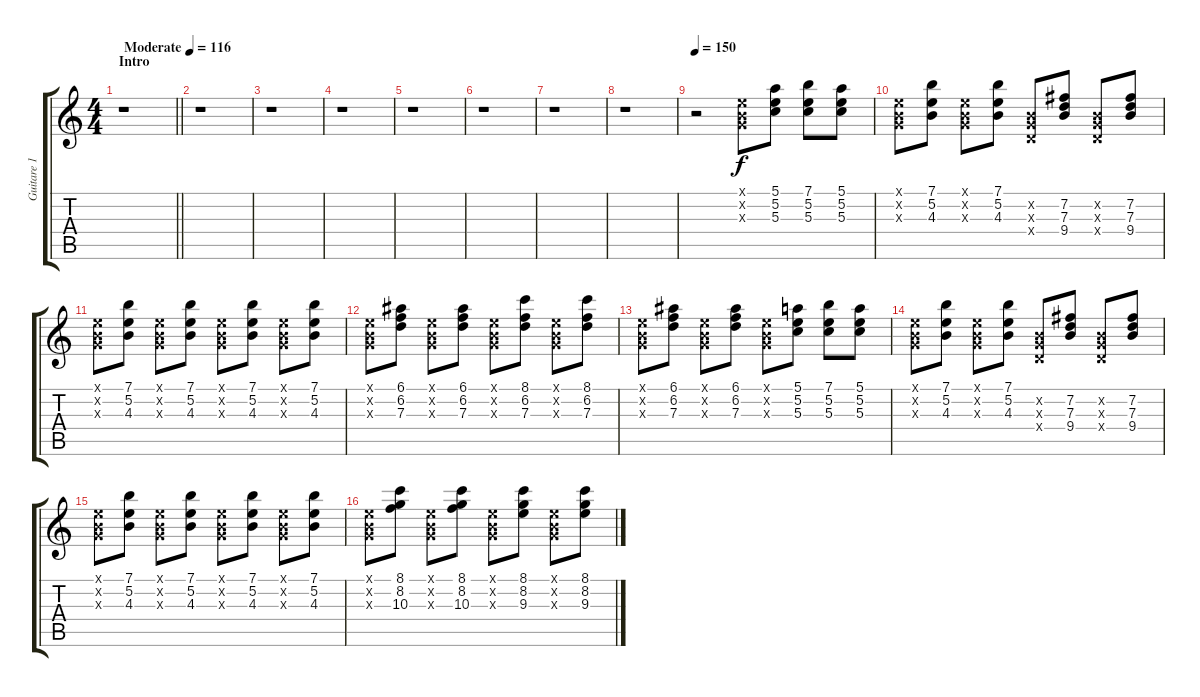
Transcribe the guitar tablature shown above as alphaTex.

\track ("Guitare 1" "Guitare 1") {instrument acousticguitarsteel}
\staff {score tabs}
\tuning (E4 B3 G3 D3 A2 E2) {hide}
\ts (4 4)
\section ("" "Intro")
\tempo (116 "Moderate")
\clef g2
\barLineRight lightlight
\ks c
r.1{dy f instrument acousticguitarsteel} |
\section ("" "")
r.1 |
r.1 |
r.1 |
r.1 |
r.1 |
r.1 |
r.1 |
\tempo 150
r.2 (0.1{x} 0.2{x} 0.3{x}).8 (5.1 5.2 5.3).8 (7.1 5.2 5.3).8 (5.1 5.2 5.3).8 |
(0.1{x} 0.2{x} 0.3{x}).8 (7.1 5.2 4.3).8 (0.1{x} 0.2{x} 0.3{x}).8 (7.1 5.2 4.3).8 (0.2{x} 0.3{x} 0.4{x}).8 (7.2 7.3 9.4).8 (0.2{x} 0.3{x} 0.4{x}).8 (7.2 7.3 9.4).8 |
(0.1{x} 0.2{x} 0.3{x}).8 (7.1 5.2 4.3).8 (0.1{x} 0.2{x} 0.3{x}).8 (7.1 5.2 4.3).8 (0.1{x} 0.2{x} 0.3{x}).8 (7.1 5.2 4.3).8 (0.1{x} 0.2{x} 0.3{x}).8 (7.1 5.2 4.3).8 |
(0.1{x} 0.2{x} 0.3{x}).8 (6.1 6.2 7.3).8 (0.1{x} 0.2{x} 0.3{x}).8 (6.1 6.2 7.3).8 (0.1{x} 0.2{x} 0.3{x}).8 (8.1 6.2 7.3).8 (0.1{x} 0.2{x} 0.3{x}).8 (8.1 6.2 7.3).8 |
(0.1{x} 0.2{x} 0.3{x}).8 (6.1 6.2 7.3).8 (0.1{x} 0.2{x} 0.3{x}).8 (6.1 6.2 7.3).8 (0.1{x} 0.2{x} 0.3{x}).8 (5.1 5.2 5.3).8 (7.1 5.2 5.3).8 (5.1 5.2 5.3).8 |
(0.1{x} 0.2{x} 0.3{x}).8 (7.1 5.2 4.3).8 (0.1{x} 0.2{x} 0.3{x}).8 (7.1 5.2 4.3).8 (0.2{x} 0.3{x} 0.4{x}).8 (7.2 7.3 9.4).8 (0.2{x} 0.3{x} 0.4{x}).8 (7.2 7.3 9.4).8 |
(0.1{x} 0.2{x} 0.3{x}).8 (7.1 5.2 4.3).8 (0.1{x} 0.2{x} 0.3{x}).8 (7.1 5.2 4.3).8 (0.1{x} 0.2{x} 0.3{x}).8 (7.1 5.2 4.3).8 (0.1{x} 0.2{x} 0.3{x}).8 (7.1 5.2 4.3).8 |
(0.1{x} 0.2{x} 0.3{x}).8 (8.1 8.2 10.3).8 (0.1{x} 0.2{x} 0.3{x}).8 (8.1 8.2 10.3).8 (0.1{x} 0.2{x} 0.3{x}).8 (8.1 8.2 9.3).8 (0.1{x} 0.2{x} 0.3{x}).8 (8.1 8.2 9.3).8
